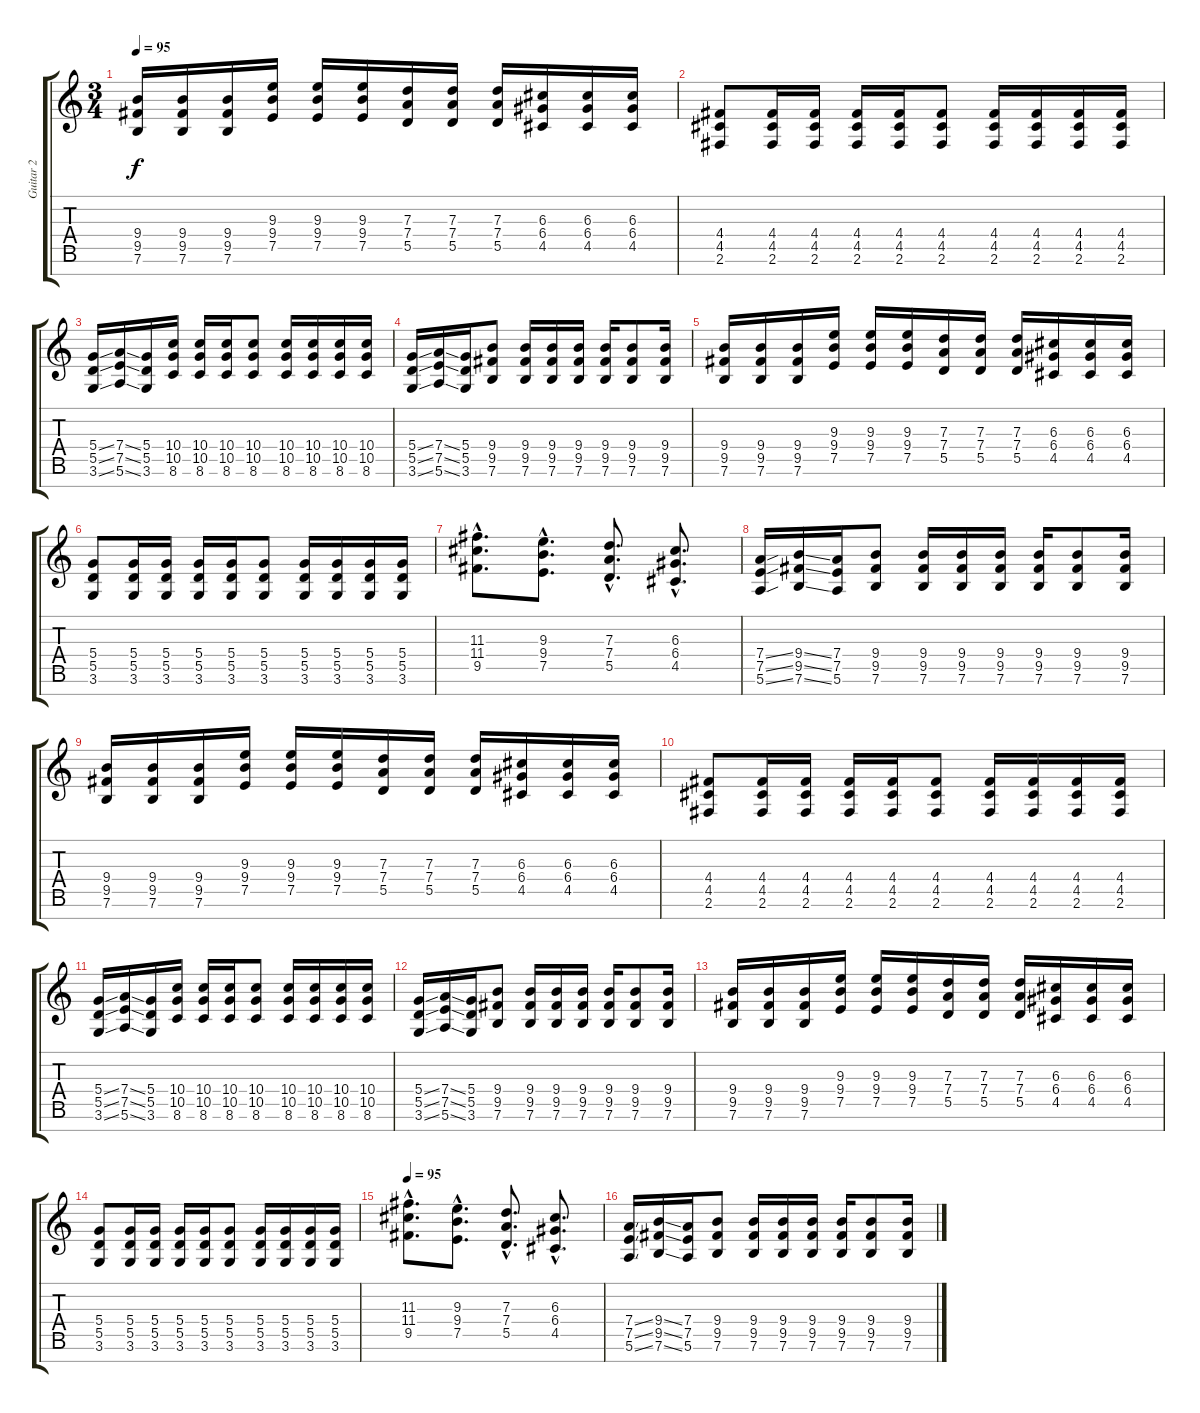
\track ("Guitar 2" "Guitar 2") {instrument distortionguitar}
\staff {score tabs}
\tuning (E4 B3 G3 D3 A2 E2 B1) {hide}
\ts (3 4)
\tempo 95
\clef g2
\ks c
(9.4 9.5 7.6).16{dy f} (9.4 9.5 7.6).16 (9.4 9.5 7.6).16 (9.3 9.4 7.5).16 (9.3 9.4 7.5).16 (9.3 9.4 7.5).16 (7.3 7.4 5.5).16 (7.3 7.4 5.5).16 (7.3 7.4 5.5).16 (6.3 6.4 4.5).16 (6.3 6.4 4.5).16 (6.3 6.4 4.5).16 |
(4.4 4.5 2.6).8 (4.4 4.5 2.6).16 (4.4 4.5 2.6).16 (4.4 4.5 2.6).16 (4.4 4.5 2.6).16 (4.4 4.5 2.6).8 (4.4 4.5 2.6).16 (4.4 4.5 2.6).16 (4.4 4.5 2.6).16 (4.4 4.5 2.6).16 |
(5.4{ss} 5.5{ss} 3.6{ss}).16 (7.4{ss} 7.5{ss} 5.6{ss}).16 (5.4 5.5 3.6).16 (10.4 10.5 8.6).16 (10.4 10.5 8.6).16 (10.4 10.5 8.6).16 (10.4 10.5 8.6).8 (10.4 10.5 8.6).16 (10.4 10.5 8.6).16 (10.4 10.5 8.6).16 (10.4 10.5 8.6).16 |
(5.4{ss} 5.5{ss} 3.6{ss}).16 (7.4{ss} 7.5{ss} 5.6{ss}).16 (5.4 5.5 3.6).16 (9.4 9.5 7.6).8 (9.4 9.5 7.6).16 (9.4 9.5 7.6).16 (9.4 9.5 7.6).16 (9.4 9.5 7.6).16 (9.4 9.5 7.6).8 (9.4 9.5 7.6).16 |
(9.4 9.5 7.6).16 (9.4 9.5 7.6).16 (9.4 9.5 7.6).16 (9.3 9.4 7.5).16 (9.3 9.4 7.5).16 (9.3 9.4 7.5).16 (7.3 7.4 5.5).16 (7.3 7.4 5.5).16 (7.3 7.4 5.5).16 (6.3 6.4 4.5).16 (6.3 6.4 4.5).16 (6.3 6.4 4.5).16 |
(5.4 5.5 3.6).8 (5.4 5.5 3.6).16 (5.4 5.5 3.6).16 (5.4 5.5 3.6).16 (5.4 5.5 3.6).16 (5.4 5.5 3.6).8 (5.4 5.5 3.6).16 (5.4 5.5 3.6).16 (5.4 5.5 3.6).16 (5.4 5.5 3.6).16 |
(11.3{hac} 11.4{hac} 9.5{hac}).8{d} (9.3{hac} 9.4{hac} 7.5{hac}).8{d} (7.3{hac} 7.4{hac} 5.5{hac}).8{d} (6.3{hac} 6.4{hac} 4.5{hac}).8{d} |
(7.4{ss} 7.5{ss} 5.6{ss}).16 (9.4{ss} 9.5{ss} 7.6{ss}).16 (7.4 7.5 5.6).16 (9.4 9.5 7.6).8 (9.4 9.5 7.6).16 (9.4 9.5 7.6).16 (9.4 9.5 7.6).16 (9.4 9.5 7.6).16 (9.4 9.5 7.6).8 (9.4 9.5 7.6).16 |
(9.4 9.5 7.6).16 (9.4 9.5 7.6).16 (9.4 9.5 7.6).16 (9.3 9.4 7.5).16 (9.3 9.4 7.5).16 (9.3 9.4 7.5).16 (7.3 7.4 5.5).16 (7.3 7.4 5.5).16 (7.3 7.4 5.5).16 (6.3 6.4 4.5).16 (6.3 6.4 4.5).16 (6.3 6.4 4.5).16 |
(4.4 4.5 2.6).8 (4.4 4.5 2.6).16 (4.4 4.5 2.6).16 (4.4 4.5 2.6).16 (4.4 4.5 2.6).16 (4.4 4.5 2.6).8 (4.4 4.5 2.6).16 (4.4 4.5 2.6).16 (4.4 4.5 2.6).16 (4.4 4.5 2.6).16 |
(5.4{ss} 5.5{ss} 3.6{ss}).16 (7.4{ss} 7.5{ss} 5.6{ss}).16 (5.4 5.5 3.6).16 (10.4 10.5 8.6).16 (10.4 10.5 8.6).16 (10.4 10.5 8.6).16 (10.4 10.5 8.6).8 (10.4 10.5 8.6).16 (10.4 10.5 8.6).16 (10.4 10.5 8.6).16 (10.4 10.5 8.6).16 |
(5.4{ss} 5.5{ss} 3.6{ss}).16 (7.4{ss} 7.5{ss} 5.6{ss}).16 (5.4 5.5 3.6).16 (9.4 9.5 7.6).8 (9.4 9.5 7.6).16 (9.4 9.5 7.6).16 (9.4 9.5 7.6).16 (9.4 9.5 7.6).16 (9.4 9.5 7.6).8 (9.4 9.5 7.6).16 |
(9.4 9.5 7.6).16 (9.4 9.5 7.6).16 (9.4 9.5 7.6).16 (9.3 9.4 7.5).16 (9.3 9.4 7.5).16 (9.3 9.4 7.5).16 (7.3 7.4 5.5).16 (7.3 7.4 5.5).16 (7.3 7.4 5.5).16 (6.3 6.4 4.5).16 (6.3 6.4 4.5).16 (6.3 6.4 4.5).16 |
(5.4 5.5 3.6).8 (5.4 5.5 3.6).16 (5.4 5.5 3.6).16 (5.4 5.5 3.6).16 (5.4 5.5 3.6).16 (5.4 5.5 3.6).8 (5.4 5.5 3.6).16 (5.4 5.5 3.6).16 (5.4 5.5 3.6).16 (5.4 5.5 3.6).16 |
\tempo 95
(11.3{hac} 11.4{hac} 9.5{hac}).8{d} (9.3{hac} 9.4{hac} 7.5{hac}).8{d} (7.3{hac} 7.4{hac} 5.5{hac}).8{d} (6.3{hac} 6.4{hac} 4.5{hac}).8{d} |
(7.4{ss} 7.5{ss} 5.6{ss}).16 (9.4{ss} 9.5{ss} 7.6{ss}).16 (7.4 7.5 5.6).16 (9.4 9.5 7.6).8 (9.4 9.5 7.6).16 (9.4 9.5 7.6).16 (9.4 9.5 7.6).16 (9.4 9.5 7.6).16 (9.4 9.5 7.6).8 (9.4 9.5 7.6).16
